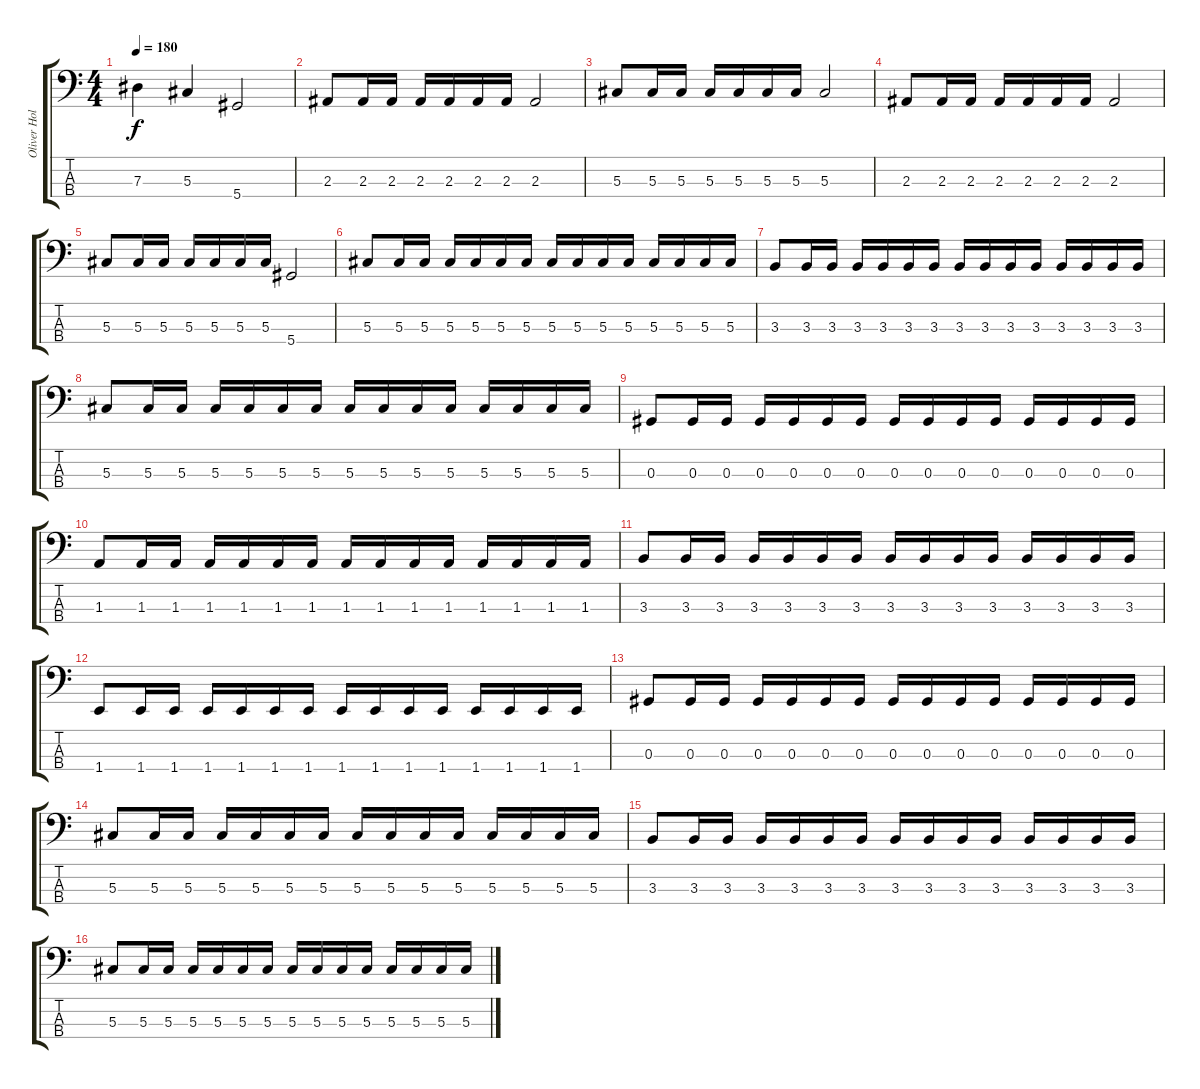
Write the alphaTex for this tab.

\track ("Oliver Holzwarth" "Oliver Hol") {instrument electricbasspick}
\staff {score tabs}
\tuning (Gb2 Db2 Ab1 Eb1) {hide}
\ts (4 4)
\tempo 180
\clef f4
\ks c
7.3.4{dy f} 5.3.4 5.4.2 |
2.3.8 2.3.16 2.3.16 2.3.16 2.3.16 2.3.16 2.3.16 2.3.2 |
5.3.8 5.3.16 5.3.16 5.3.16 5.3.16 5.3.16 5.3.16 5.3.2 |
2.3.8 2.3.16 2.3.16 2.3.16 2.3.16 2.3.16 2.3.16 2.3.2 |
5.3.8 5.3.16 5.3.16 5.3.16 5.3.16 5.3.16 5.3.16 5.4.2 |
5.3.8 5.3.16 5.3.16 5.3.16 5.3.16 5.3.16 5.3.16 5.3.16 5.3.16 5.3.16 5.3.16 5.3.16 5.3.16 5.3.16 5.3.16 |
3.3.8 3.3.16 3.3.16 3.3.16 3.3.16 3.3.16 3.3.16 3.3.16 3.3.16 3.3.16 3.3.16 3.3.16 3.3.16 3.3.16 3.3.16 |
5.3.8 5.3.16 5.3.16 5.3.16 5.3.16 5.3.16 5.3.16 5.3.16 5.3.16 5.3.16 5.3.16 5.3.16 5.3.16 5.3.16 5.3.16 |
0.3.8 0.3.16 0.3.16 0.3.16 0.3.16 0.3.16 0.3.16 0.3.16 0.3.16 0.3.16 0.3.16 0.3.16 0.3.16 0.3.16 0.3.16 |
1.3.8 1.3.16 1.3.16 1.3.16 1.3.16 1.3.16 1.3.16 1.3.16 1.3.16 1.3.16 1.3.16 1.3.16 1.3.16 1.3.16 1.3.16 |
3.3.8 3.3.16 3.3.16 3.3.16 3.3.16 3.3.16 3.3.16 3.3.16 3.3.16 3.3.16 3.3.16 3.3.16 3.3.16 3.3.16 3.3.16 |
1.4.8 1.4.16 1.4.16 1.4.16 1.4.16 1.4.16 1.4.16 1.4.16 1.4.16 1.4.16 1.4.16 1.4.16 1.4.16 1.4.16 1.4.16 |
0.3.8 0.3.16 0.3.16 0.3.16 0.3.16 0.3.16 0.3.16 0.3.16 0.3.16 0.3.16 0.3.16 0.3.16 0.3.16 0.3.16 0.3.16 |
5.3.8 5.3.16 5.3.16 5.3.16 5.3.16 5.3.16 5.3.16 5.3.16 5.3.16 5.3.16 5.3.16 5.3.16 5.3.16 5.3.16 5.3.16 |
3.3.8 3.3.16 3.3.16 3.3.16 3.3.16 3.3.16 3.3.16 3.3.16 3.3.16 3.3.16 3.3.16 3.3.16 3.3.16 3.3.16 3.3.16 |
5.3.8 5.3.16 5.3.16 5.3.16 5.3.16 5.3.16 5.3.16 5.3.16 5.3.16 5.3.16 5.3.16 5.3.16 5.3.16 5.3.16 5.3.16
